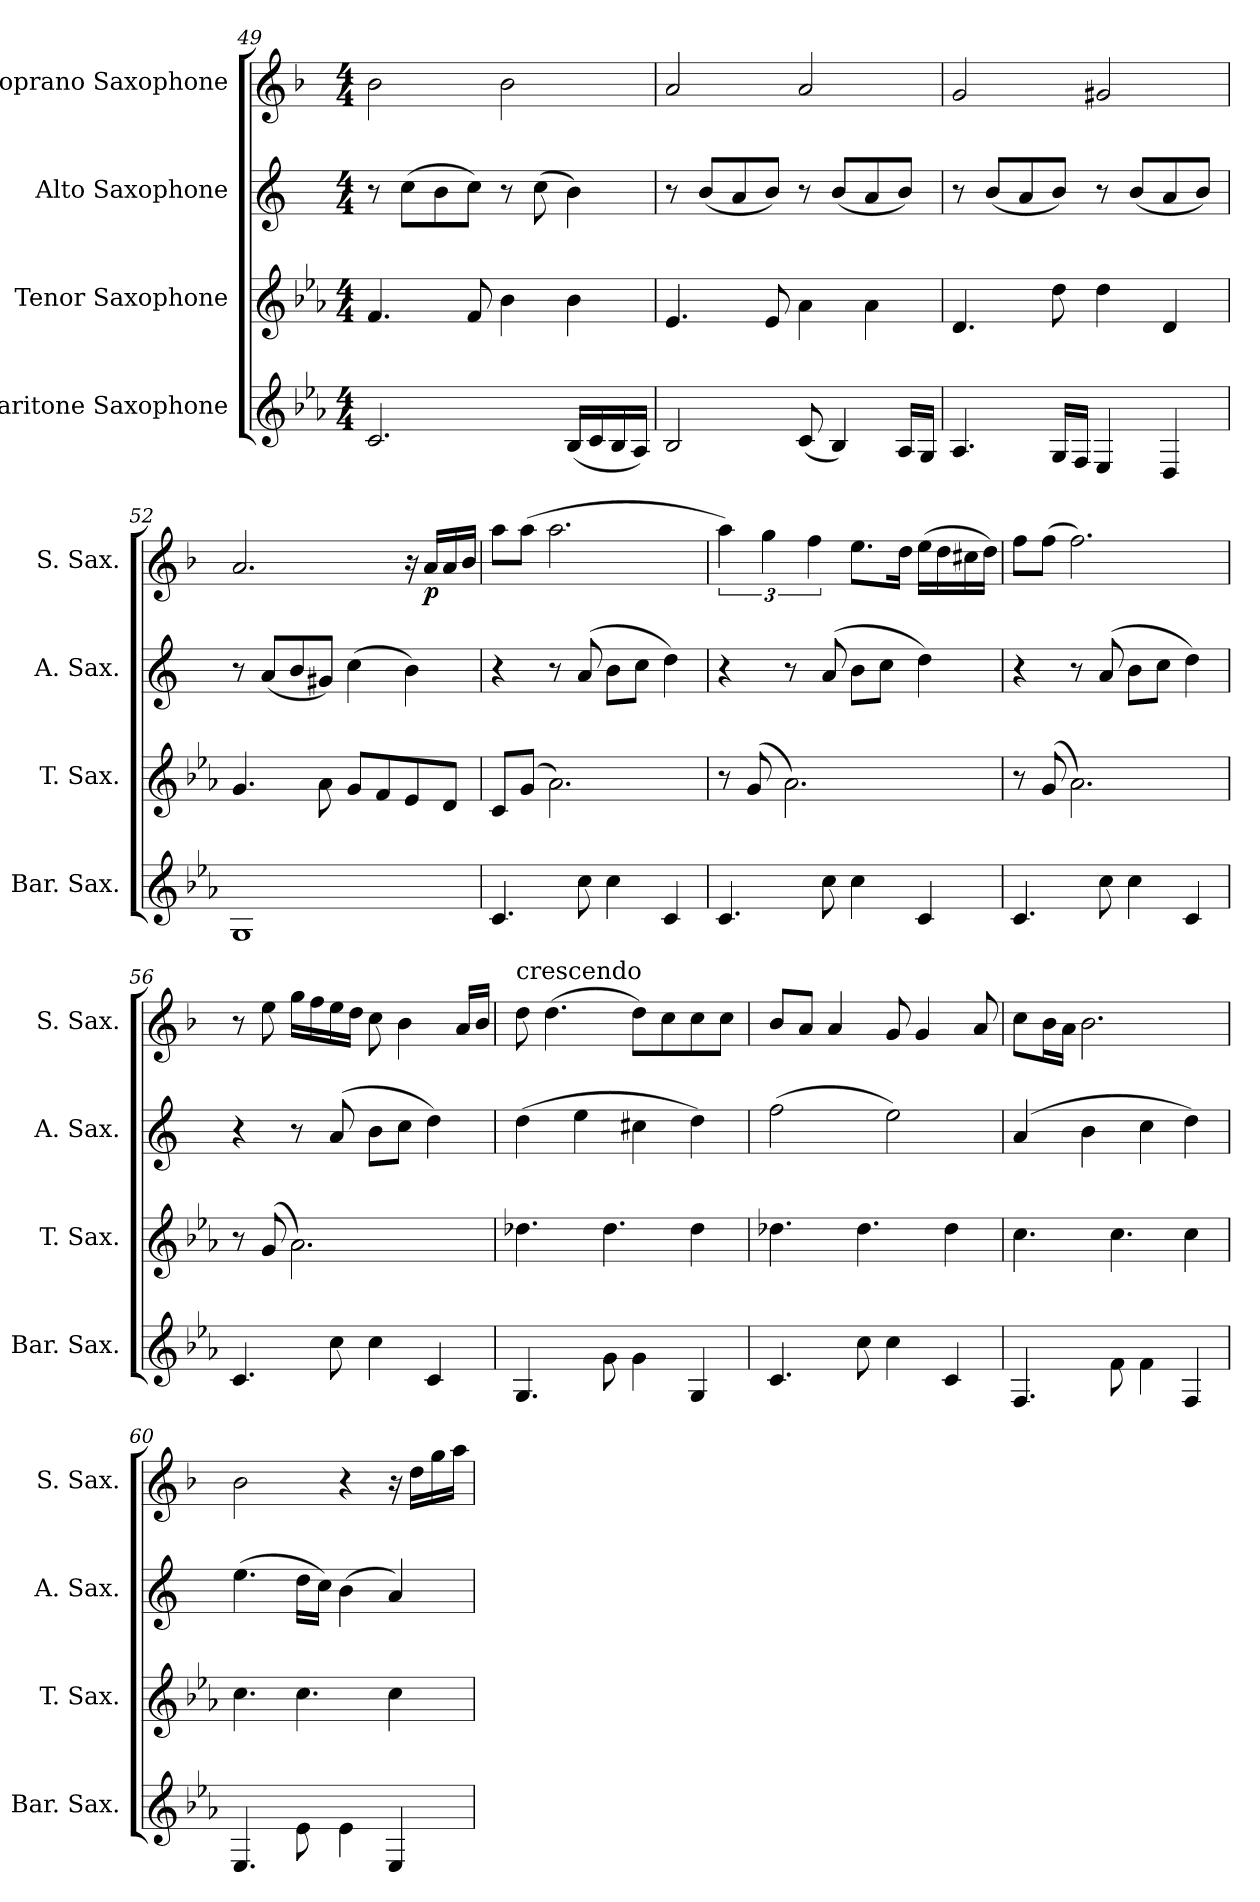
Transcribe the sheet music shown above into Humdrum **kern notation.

**kern	**kern	**kern	**kern	**dynam
*part4	*part3	*part2	*part1	*part1
*staff4	*staff3	*staff2	*staff1	*staff1
*I"Baritone Saxophone	*I"Tenor Saxophone	*I"Alto Saxophone	*I"Soprano Saxophone	*
*I'Bar. Sax.	*I'T. Sax.	*I'A. Sax.	*I'S. Sax.	*
*clefG2	*clefG2	*clefG2	*clefG2	*
*ITrd12c21	*ITrd8c14	*ITrd5c9	*ITrd1c2	*
*k[b-e-a-]	*k[b-e-a-]	*k[b-e-a-]	*k[b-e-a-]	*
*M4/4	*M4/4	*M4/4	*M4/4	*
=49	=49	=49	=49	=49
2.C/	4.F/	8r	2a-\	.
.	.	(>8e-\L	.	.
.	.	8d\	.	.
.	8F/	8e-\J)	.	.
.	4B-\	8r	2a-\	.
.	.	(>8e-\	.	.
(<16BB-/LL	4B-\	4d\)	.	.
16C/	.	.	.	.
16BB-/	.	.	.	.
16AA-/JJ)	.	.	.	.
=50	=50	=50	=50	=50
2BB-/	4.E-/	8r	2g/	.
.	.	(<8d/L	.	.
.	.	8c/	.	.
.	8E-/	8d/J)	.	.
(<8C/	4A-\	8r	2g/	.
4BB-/)	.	(<8d/L	.	.
.	4A-\	8c/	.	.
16AA-/LL	.	8d/J)	.	.
16GG/JJ	.	.	.	.
=51	=51	=51	=51	=51
4.AA-/	4.D/	8r	2f/	.
.	.	(<8d/L	.	.
.	.	8c/	.	.
16GG/LL	8d\	8d/J)	.	.
16FF/JJ	.	.	.	.
4EE-/	4d\	8r	2f#X/	.
.	.	(<8d/L	.	.
4DD/	4D/	8c/	.	.
.	.	8d/J)	.	.
=52	=52	=52	=52	=52
1GG	4.G/	8r	2.g/	.
.	.	(<8c/L	.	.
.	.	8d/	.	.
.	8A-\	8Bn/J)	.	.
.	8G/L	(>4e-\	.	.
.	8F/	.	.	.
.	8E-/	4d\)	16r	.
!	!	!	!	!LO:DY:b
.	.	.	16g/LL	p
.	8D/J	.	16g/	.
.	.	.	16a-/JJ	.
!!LO:LB:g=z
=53	=53	=53	=53	=53
4.C/	8C/L	4r	8gg\L	.
.	(>8G/J	.	(>8gg\J	.
.	2.A-\)	8r	2.gg\	.
8c\	.	(>8c/	.	.
4c\	.	8d\L	.	.
.	.	8e-\J	.	.
4C/	.	4f\)	.	.
=54	=54	=54	=54	=54
4.C/	8r	4r	6gg\)	.
.	(>8G/	.	.	.
.	.	.	6ff\	.
.	2.A-\)	8r	.	.
.	.	.	6ee-\	.
8c\	.	(>8c/	.	.
4c\	.	8d\L	8.dd\L	.
.	.	8e-\J	.	.
.	.	.	16cc\Jk	.
4C/	.	4f\)	(>16dd\LL	.
.	.	.	16cc\	.
.	.	.	16bn\	.
.	.	.	16cc\JJ)	.
=55	=55	=55	=55	=55
4.C/	8r	4r	8ee-\L	.
.	(>8G/	.	(>8ee-\J	.
.	2.A-\)	8r	2.ee-\)	.
8c\	.	(>8c/	.	.
4c\	.	8d\L	.	.
.	.	8e-\J	.	.
4C/	.	4f\)	.	.
=56	=56	=56	=56	=56
4.C/	8r	4r	8r	.
.	(>8G/	.	8dd\	.
.	2.A-\)	8r	16ff\LL	.
.	.	.	16ee-\	.
8c\	.	(>8c/	16dd\	.
.	.	.	16cc\JJ	.
4c\	.	8d\L	8b-\	.
.	.	8e-\J	4a-\	.
4C/	.	4f\)	.	.
.	.	.	16g/LL	.
.	.	.	16a-/JJ	.
=57	=57	=57	=57	=57
!	!	!	!LO:TX:a:t=crescendo	!
4.GG/	4.d-X\	(>4f\	8cc\	.
.	.	.	(>4.cc\	.
.	.	4g\	.	.
8G\	4.d-\	.	.	.
4G\	.	4en\	8cc\L)	.
.	.	.	8b-\	.
4GG/	4d-\	4f\)	8b-\	.
.	.	.	8b-\J	.
!!LO:PB:g=z
=58	=58	=58	=58	=58
4.C/	4.d-X\	(>2a-\	8a-/L	.
.	.	.	8g/J	.
.	.	.	4g/	.
8c\	4.d-\	.	.	.
4c\	.	2g\)	8f/	.
.	.	.	4f/	.
4C/	4d-\	.	.	.
.	.	.	8g/	.
=59	=59	=59	=59	=59
4.FF/	4.c\	(>4c/	8b-\L	.
.	.	.	16a-\L	.
.	.	.	16g\JJ	.
.	.	4d\	2.a-\	.
8F\	4.c\	.	.	.
4F\	.	4e-\	.	.
4FF/	4c\	4f\)	.	.
=60	=60	=60	=60	=60
4.EE-/	4.c\	(>4.g\	2a-\	.
8E-\	4.c\	16f\LL	.	.
.	.	16e-\JJ)	.	.
4E-\	.	(>4d\	4r	.
4EE-/	4c\	4c/)	16r	.
.	.	.	16cc\LL	.
.	.	.	16ff\	.
.	.	.	16gg\JJ	.
=	=	=	=	=
*-	*-	*-	*-	*-
